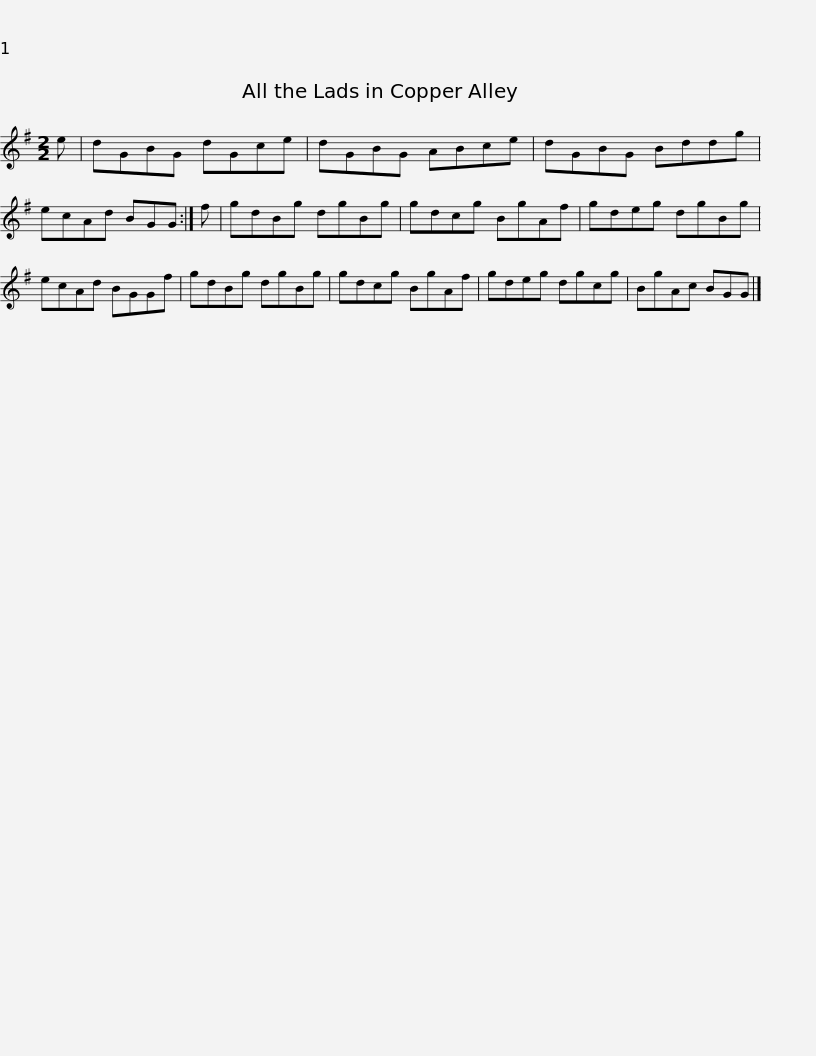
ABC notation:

X:1
L:1/8
M:2/2
I:linebreak $
K:G
V:1 treble
V:1
 e | dGBG dGce | dGBG ABce | dGBG Bddg | ecAd BGG :| %5
 f | gdBg dgBg |$ gdcg BgAf | gdeg dgBg | ecAd BGGf | %10
 gdBg dgBg | gdcg BgAf |$ gdeg dgcg | BgAc BGG |] %14
